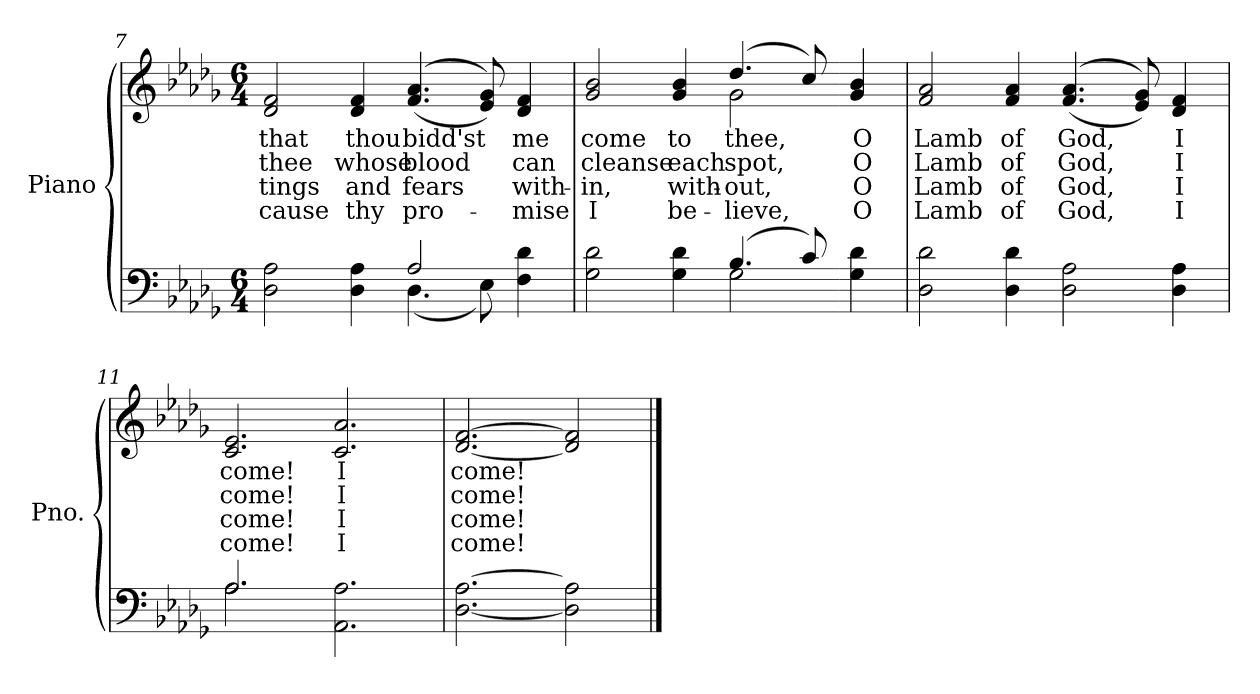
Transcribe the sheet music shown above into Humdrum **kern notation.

**kern	**kern	**text	**text	**text	**text
*part2	*part1	*part1	*part1	*part1	*part1
*staff2	*staff1	*staff1	*staff1	*staff1	*staff1
*I"Piano	*I"Piano	*	*	*	*
*I'Pno.	*I'Pno.	*	*	*	*
!!LO:LB:g=z
*clefF4	*clefG2	*	*	*	*
*k[b-e-a-d-g-]	*k[b-e-a-d-g-]	*	*	*	*
*D-:	*D-:	*	*	*	*
*M6/4	*M6/4	*	*	*	*
=7	=7	=7	=7	=7	=7
*^	*	*	*	*	*
!	!	!	!LO:LY:b:color=#000000	!LO:LY:b:color=#000000	!LO:LY:b:color=#000000	!LO:LY:b:color=#000000
2D-i\ 2A-i	2.ryy	2d-i/ 2fi	that	thee	-tings	cause
!	!	!	!LO:LY:b:color=#000000	!LO:LY:b:color=#000000	!LO:LY:b:color=#000000	!LO:LY:b:color=#000000
4D-i\ 4A-i	.	4d-i/ 4fi	thou	whose	and	thy
!	!	!	!LO:LY:b:color=#000000	!LO:LY:b:color=#000000	!LO:LY:b:color=#000000	!LO:LY:b:color=#000000
2A-i/	(4.D-i\	((4.fi/ 4.a-i	bidd'st	blood	fears	pro-
.	8E-i\)	8e-i/ 8g-i))	.	.	.	.
!	!	!	!LO:LY:b:color=#000000	!LO:LY:b:color=#000000	!LO:LY:b:color=#000000	!LO:LY:b:color=#000000
4Fi\ 4d-i	4ryy	4d-i/ 4fi	me	can	-with-	-mise
=8	=8	=8	=8	=8	=8	=8
!	!	!	!LO:LY:b:color=#000000	!LO:LY:b:color=#000000	!LO:LY:b:color=#000000	!LO:LY:b:color=#000000
*	*	*^	*	*	*	*
2G-i\ 2d-i	2.ryy	2g-i/ 2b-i	2.ryy	come	cleanse	in,	I
!	!	!	!	!LO:LY:b:color=#000000	!LO:LY:b:color=#000000	!LO:LY:b:color=#000000	!LO:LY:b:color=#000000
4G-i\ 4d-i	.	4g-i/ 4b-i	.	to	each	with-	-be-
!	!	!	!	!LO:LY:b:color=#000000	!LO:LY:b:color=#000000	!LO:LY:b:color=#000000	!LO:LY:b:color=#000000
(4.B-i/	2G-i\	(4.dd-i/	2g-i\	thee,	spot,	-out,	lieve,
8ci/)	.	8cci/)	.	.	.	.	.
*v	*v	*	*	*	*	*	*
*	*v	*v	*	*	*	*
=9-	=9-	=9-	=9-	=9-	=9-
!	!	!LO:LY:b:color=#000000	!LO:LY:b:color=#000000	!LO:LY:b:color=#000000	!LO:LY:b:color=#000000
4G-i\ 4d-i	4g-i/ 4b-i	O	O	O	O
!!LO:LB:g=z
=10	=10	=10	=10	=10	=10
!	!	!LO:LY:b:color=#000000	!LO:LY:b:color=#000000	!LO:LY:b:color=#000000	!LO:LY:b:color=#000000
2D-i\ 2d-i	2fi/ 2a-i	Lamb	Lamb	Lamb	Lamb
!	!	!LO:LY:b:color=#000000	!LO:LY:b:color=#000000	!LO:LY:b:color=#000000	!LO:LY:b:color=#000000
4D-i\ 4d-i	4fi/ 4a-i	of	of	of	of
!	!	!LO:LY:b:color=#000000	!LO:LY:b:color=#000000	!LO:LY:b:color=#000000	!LO:LY:b:color=#000000
2D-i\ 2A-i	((4.fi/ 4.a-i	God,	God,	God,	God,
.	8e-i/ 8g-i))	.	.	.	.
!	!	!LO:LY:b:color=#000000	!LO:LY:b:color=#000000	!LO:LY:b:color=#000000	!LO:LY:b:color=#000000
4D-i\ 4A-i	4d-i/ 4fi	I	I	I	I
=11	=11	=11	=11	=11	=11
*^	*	*	*	*	*
!	!	!	!LO:LY:b:color=#000000	!LO:LY:b:color=#000000	!LO:LY:b:color=#000000	!LO:LY:b:color=#000000
2.A-i/	2.A-i\	2.ci/ 2.e-i	come!	come!	come!	come!
!	!	!	!LO:LY:b:color=#000000	!LO:LY:b:color=#000000	!LO:LY:b:color=#000000	!LO:LY:b:color=#000000
2.AA-i\ 2.A-i	2.ryy	2.ci/ 2.a-i	I	I	I	I
*v	*v	*	*	*	*	*
=12	=12	=12	=12	=12	=12
*^	*	*	*	*	*
!	!	!	!LO:LY:b:color=#000000	!LO:LY:b:color=#000000	!LO:LY:b:color=#000000	!LO:LY:b:color=#000000
*v	*v	*	*	*	*	*
[2.D-i\ [2.A-i	[2.d-i/ [2.fi	come!	come!	come!	come!
2D-i\] 2A-i]	2d-i/] 2fi]	.	.	.	.
==	==	==	==	==	==
*-	*-	*-	*-	*-	*-
